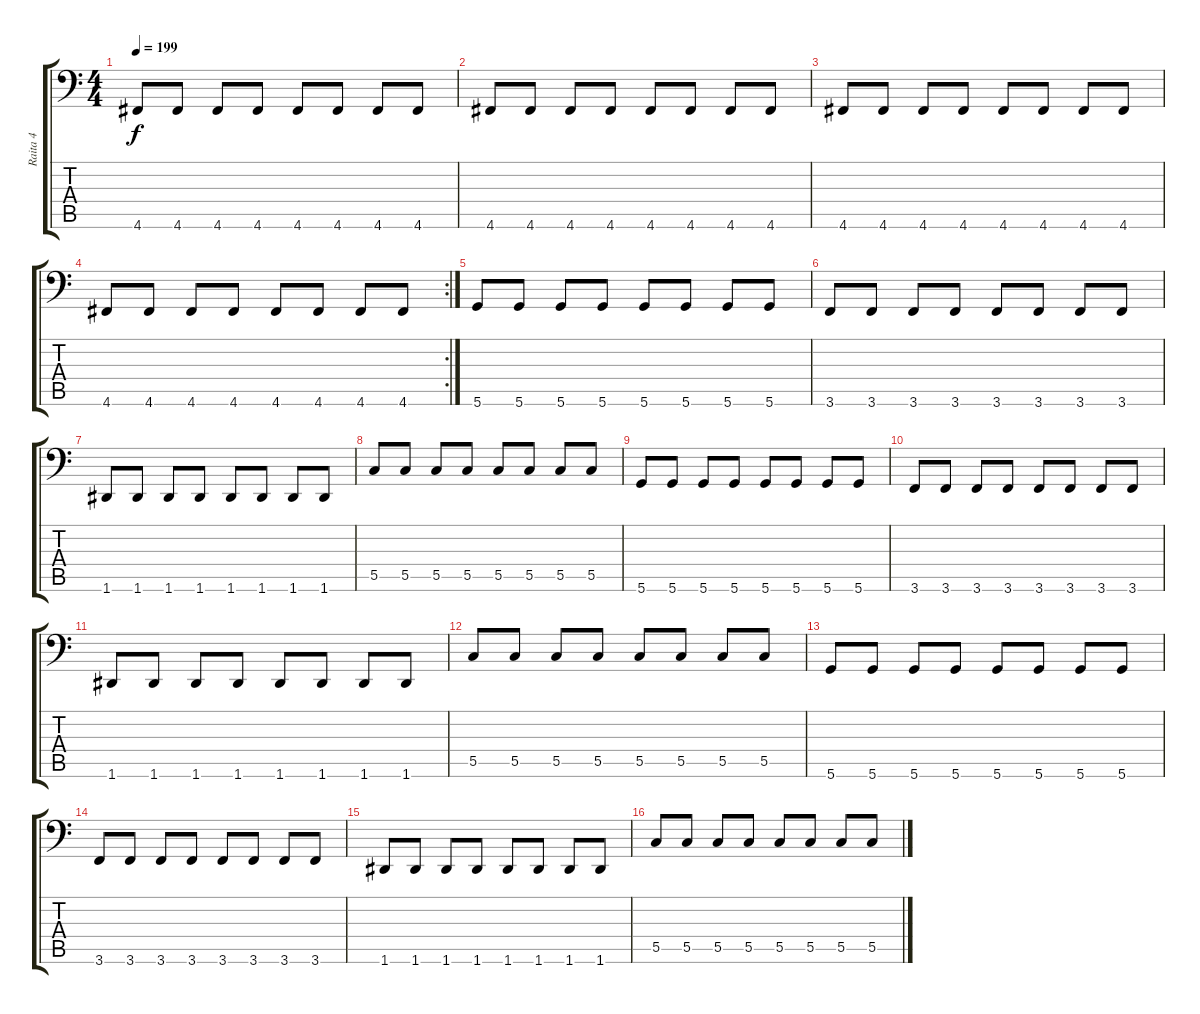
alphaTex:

\track ("Raita 4" "Raita 4") {instrument electricbassfinger}
\staff {score tabs}
\tuning (D3 A2 F2 C2 G1 D1) {hide}
\ts (4 4)
\tempo 199
\clef f4
\ks c
4.6.8{dy f} 4.6.8 4.6.8 4.6.8 4.6.8 4.6.8 4.6.8 4.6.8 |
4.6.8 4.6.8 4.6.8 4.6.8 4.6.8 4.6.8 4.6.8 4.6.8 |
4.6.8 4.6.8 4.6.8 4.6.8 4.6.8 4.6.8 4.6.8 4.6.8 |
\rc 2
4.6.8 4.6.8 4.6.8 4.6.8 4.6.8 4.6.8 4.6.8 4.6.8 |
5.6.8 5.6.8 5.6.8 5.6.8 5.6.8 5.6.8 5.6.8 5.6.8 |
3.6.8 3.6.8 3.6.8 3.6.8 3.6.8 3.6.8 3.6.8 3.6.8 |
1.6.8 1.6.8 1.6.8 1.6.8 1.6.8 1.6.8 1.6.8 1.6.8 |
5.5.8 5.5.8 5.5.8 5.5.8 5.5.8 5.5.8 5.5.8 5.5.8 |
5.6.8 5.6.8 5.6.8 5.6.8 5.6.8 5.6.8 5.6.8 5.6.8 |
3.6.8 3.6.8 3.6.8 3.6.8 3.6.8 3.6.8 3.6.8 3.6.8 |
1.6.8 1.6.8 1.6.8 1.6.8 1.6.8 1.6.8 1.6.8 1.6.8 |
5.5.8 5.5.8 5.5.8 5.5.8 5.5.8 5.5.8 5.5.8 5.5.8 |
5.6.8 5.6.8 5.6.8 5.6.8 5.6.8 5.6.8 5.6.8 5.6.8 |
3.6.8 3.6.8 3.6.8 3.6.8 3.6.8 3.6.8 3.6.8 3.6.8 |
1.6.8 1.6.8 1.6.8 1.6.8 1.6.8 1.6.8 1.6.8 1.6.8 |
5.5.8 5.5.8 5.5.8 5.5.8 5.5.8 5.5.8 5.5.8 5.5.8
